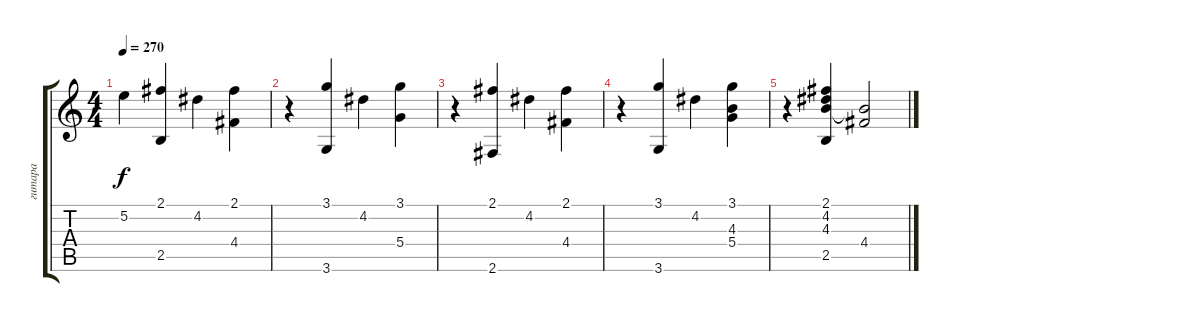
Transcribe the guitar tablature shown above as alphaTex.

\track ("гитара" "гитара") {instrument acousticguitarnylon}
\staff {score tabs}
\tuning (E4 B3 G3 D3 A2 E2) {hide}
\ts (4 4)
\tempo 270
\clef g2
\ks c
5.2.4{dy f} (2.1 2.5).4 4.2.4 (2.1 4.4).4 |
r.4 (3.1 3.6).4 4.2.4 (3.1 5.4).4 |
r.4 (2.1 2.6).4 4.2.4 (2.1 4.4).4 |
r.4 (3.1 3.6).4 4.2.4 (3.1 4.3 5.4).4 |
r.4 (2.1 4.2 4.3 2.5).4 (4.3{t} 4.4).2
